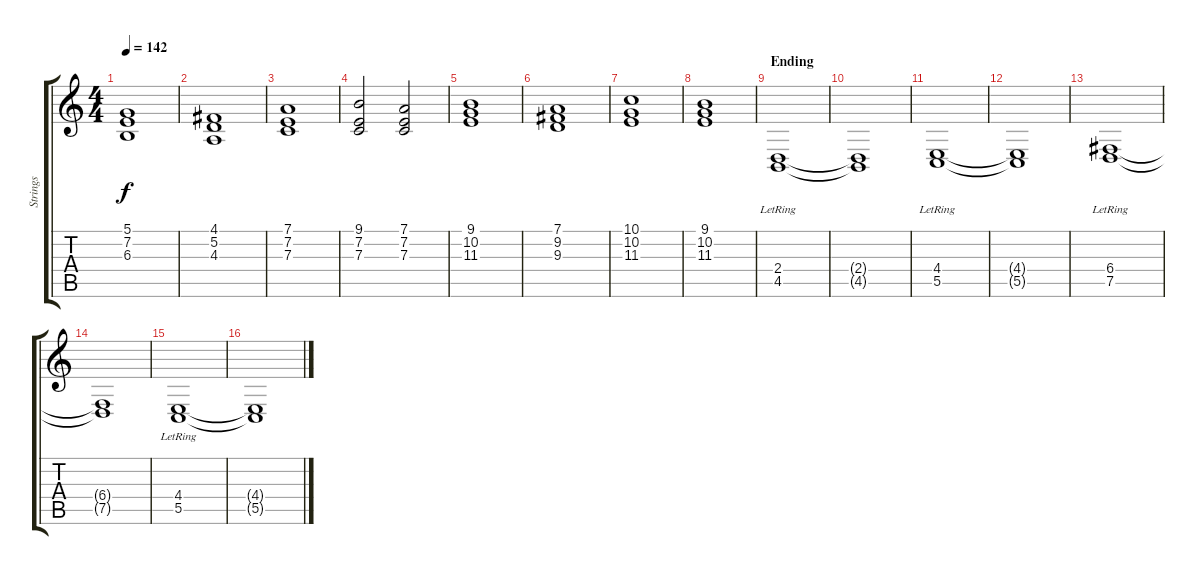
\track ("Strings" "Strings") {instrument synthstrings1}
\staff {score tabs}
\tuning (D4 A3 F3 C3 G2 C2) {hide}
\ts (4 4)
\tempo 142
\clef g2
\ks c
(5.1 7.2 6.3).1{dy f} |
(4.1 5.2 4.3).1 |
(7.1 7.2 7.3).1 |
(9.1 7.2 7.3).2 (7.1 7.2 7.3).2 |
(9.1 10.2 11.3).1 |
(7.1 9.2 9.3).1 |
(10.1 10.2 11.3).1 |
(9.1 10.2 11.3).1 |
\section ("" "Ending")
(2.4{lr} 4.5{lr}).1 |
(2.4{t} 4.5{t}).1 |
(4.4{lr} 5.5{lr}).1 |
(4.4{t} 5.5{t}).1 |
(6.4{lr} 7.5{lr}).1 |
(6.4{t} 7.5{t}).1 |
(4.4{lr} 5.5{lr}).1 |
(4.4{t} 5.5{t}).1
